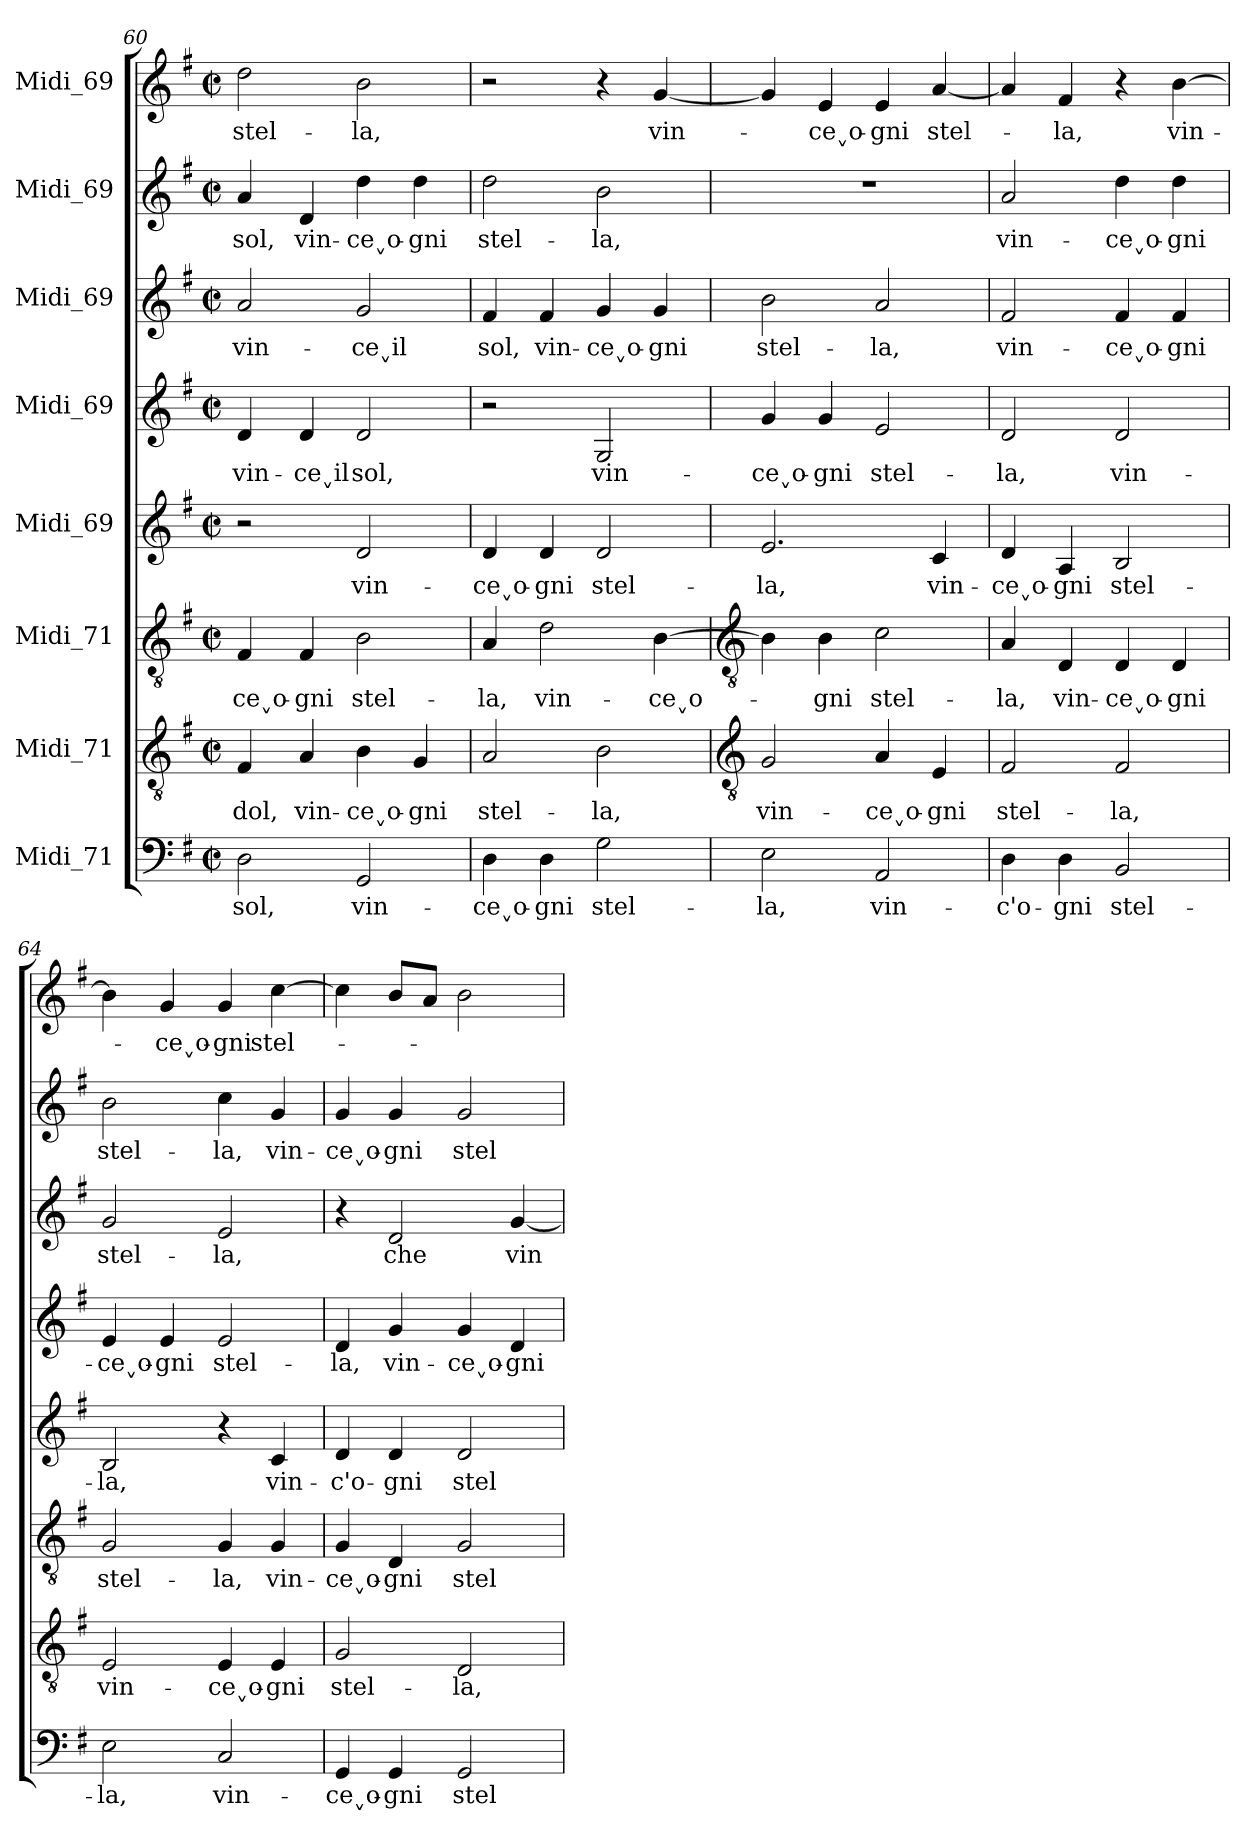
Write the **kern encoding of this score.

**kern	**text	**kern	**text	**kern	**text	**kern	**text	**kern	**text	**kern	**text	**kern	**text	**kern	**text
*part8	*part8	*part7	*part7	*part6	*part6	*part5	*part5	*part4	*part4	*part3	*part3	*part2	*part2	*part1	*part1
*staff8	*staff8	*staff7	*staff7	*staff6	*staff6	*staff5	*staff5	*staff4	*staff4	*staff3	*staff3	*staff2	*staff2	*staff1	*staff1
*I"Midi_71	*	*I"Midi_71	*	*I"Midi_71	*	*I"Midi_69	*	*I"Midi_69	*	*I"Midi_69	*	*I"Midi_69	*	*I"Midi_69	*
*clefF4	*	*clefGv2	*	*clefGv2	*	*clefG2	*	*clefG2	*	*clefG2	*	*clefG2	*	*clefG2	*
*k[f#]	*	*k[f#]	*	*k[f#]	*	*k[f#]	*	*k[f#]	*	*k[f#]	*	*k[f#]	*	*k[f#]	*
*G:	*	*G:	*	*G:	*	*G:	*	*G:	*	*G:	*	*G:	*	*G:	*
*M2/2	*	*M2/2	*	*M2/2	*	*M2/2	*	*M2/2	*	*M2/2	*	*M2/2	*	*M2/2	*
*met(c|)	*	*met(c|)	*	*met(c|)	*	*met(c|)	*	*met(c|)	*	*met(c|)	*	*met(c|)	*	*met(c|)	*
=60	=60	=60	=60	=60	=60	=60	=60	=60	=60	=60	=60	=60	=60	=60	=60
!	!LO:LY:b	!	!LO:LY:b	!	!LO:LY:b	!	!	!	!LO:LY:b	!	!LO:LY:b	!	!LO:LY:b	!	!LO:LY:b
2D	sol,	4F#	dol,	4F#	-ceˬo-	2r	.	4d	vin-	2a	vin-	4a	sol,	2dd	stel-
!	!	!	!LO:LY:b	!	!LO:LY:b	!	!	!	!LO:LY:b	!	!	!	!LO:LY:b	!	!
.	.	4A	vin-	4F#	-gni	.	.	4d	-ceˬil	.	.	4d	vin-	.	.
!	!LO:LY:b	!	!LO:LY:b	!	!LO:LY:b	!	!LO:LY:b	!	!LO:LY:b	!	!LO:LY:b	!	!LO:LY:b	!	!LO:LY:b
2GG	vin-	4B	-ceˬo-	2B	stel-	2d	vin-	2d	sol,	2g	-ceˬil	4dd	-ceˬo-	2b	-la,
!	!	!	!LO:LY:b	!	!	!	!	!	!	!	!	!	!LO:LY:b	!	!
.	.	4G	-gni	.	.	.	.	.	.	.	.	4dd	-gni	.	.
=61	=61	=61	=61	=61	=61	=61	=61	=61	=61	=61	=61	=61	=61	=61	=61
!	!LO:LY:b	!	!LO:LY:b	!	!LO:LY:b	!	!LO:LY:b	!	!	!	!LO:LY:b	!	!LO:LY:b	!	!
4D	-ceˬo-	2A	stel-	4A	-la,	4d	-ceˬo-	2r	.	4f#	sol,	2dd	stel-	2r	.
!	!LO:LY:b	!	!	!	!LO:LY:b	!	!LO:LY:b	!	!	!	!LO:LY:b	!	!	!	!
4D	-gni	.	.	2d	vin-	4d	-gni	.	.	4f#	vin-	.	.	.	.
!	!LO:LY:b	!	!LO:LY:b	!	!	!	!LO:LY:b	!	!LO:LY:b	!	!LO:LY:b	!	!LO:LY:b	!	!
2G	stel-	2B	-la,	.	.	2d	stel-	2G	vin-	4g	-ceˬo-	2b	-la,	4r	.
!	!	!	!	!	!LO:LY:b	!	!	!	!	!	!LO:LY:b	!	!	!	!LO:LY:b
.	.	.	.	[4B	-ceˬo-	.	.	.	.	4g	-gni	.	.	[4g	vin-
!!LO:LB:g=z
=62	=62	=62	=62	=62	=62	=62	=62	=62	=62	=62	=62	=62	=62	=62	=62
*	*	*clefGv2	*	*clefGv2	*	*	*	*	*	*	*	*	*	*	*
!	!LO:LY:b	!	!LO:LY:b	!	!	!	!LO:LY:b	!	!LO:LY:b	!	!LO:LY:b	!	!	!	!
2E	-la,	2G	vin-	4B]	.	2.e	-la,	4g	-ceˬo-	2b	stel-	1r	.	4g]	.
!	!	!	!	!	!LO:LY:b	!	!	!	!LO:LY:b	!	!	!	!	!	!LO:LY:b
.	.	.	.	4B	-gni	.	.	4g	-gni	.	.	.	.	4e	-ceˬo-
!	!LO:LY:b	!	!LO:LY:b	!	!LO:LY:b	!	!	!	!LO:LY:b	!	!LO:LY:b	!	!	!	!LO:LY:b
2AA	vin-	4A	-ceˬo-	2c	stel-	.	.	2e	stel-	2a	-la,	.	.	4e	-gni
!	!	!	!LO:LY:b	!	!	!	!LO:LY:b	!	!	!	!	!	!	!	!LO:LY:b
.	.	4E	-gni	.	.	4c	vin-	.	.	.	.	.	.	[4a	stel-
=63	=63	=63	=63	=63	=63	=63	=63	=63	=63	=63	=63	=63	=63	=63	=63
!	!LO:LY:b	!	!LO:LY:b	!	!LO:LY:b	!	!LO:LY:b	!	!LO:LY:b	!	!LO:LY:b	!	!LO:LY:b	!	!
4D	-c'o-	2F#	stel-	4A	-la,	4d	-ceˬo-	2d	-la,	2f#	vin-	2a	vin-	4a]	.
!	!LO:LY:b	!	!	!	!LO:LY:b	!	!LO:LY:b	!	!	!	!	!	!	!	!LO:LY:b
4D	-gni	.	.	4D	vin-	4A	-gni	.	.	.	.	.	.	4f#	-la,
!	!LO:LY:b	!	!LO:LY:b	!	!LO:LY:b	!	!LO:LY:b	!	!LO:LY:b	!	!LO:LY:b	!	!LO:LY:b	!	!
2BB	stel-	2F#	-la,	4D	-ceˬo-	2B	stel-	2d	vin-	4f#	-ceˬo-	4dd	-ceˬo-	4r	.
!	!	!	!	!	!LO:LY:b	!	!	!	!	!	!LO:LY:b	!	!LO:LY:b	!	!LO:LY:b
.	.	.	.	4D	-gni	.	.	.	.	4f#	-gni	4dd	-gni	[4b	vin-
=64	=64	=64	=64	=64	=64	=64	=64	=64	=64	=64	=64	=64	=64	=64	=64
!	!LO:LY:b	!	!LO:LY:b	!	!LO:LY:b	!	!LO:LY:b	!	!LO:LY:b	!	!LO:LY:b	!	!LO:LY:b	!	!
2E	-la,	2E	vin-	2G	stel-	2B	-la,	4e	-ceˬo-	2g	stel-	2b	stel-	4b]	.
!	!	!	!	!	!	!	!	!	!LO:LY:b	!	!	!	!	!	!LO:LY:b
.	.	.	.	.	.	.	.	4e	-gni	.	.	.	.	4g	-ceˬo-
!	!LO:LY:b	!	!LO:LY:b	!	!LO:LY:b	!	!	!	!LO:LY:b	!	!LO:LY:b	!	!LO:LY:b	!	!LO:LY:b
2C	vin-	4E	-ceˬo-	4G	-la,	4r	.	2e	stel-	2e	-la,	4cc	-la,	4g	-gni
!	!	!	!LO:LY:b	!	!LO:LY:b	!	!LO:LY:b	!	!	!	!	!	!LO:LY:b	!	!LO:LY:b
.	.	4E	-gni	4G	vin-	4c	vin-	.	.	.	.	4g	vin-	[4cc	stel-
=65	=65	=65	=65	=65	=65	=65	=65	=65	=65	=65	=65	=65	=65	=65	=65
!	!LO:LY:b	!	!LO:LY:b	!	!LO:LY:b	!	!LO:LY:b	!	!LO:LY:b	!	!	!	!LO:LY:b	!	!
4GG	-ceˬo-	2G	stel-	4G	-ceˬo-	4d	-c'o-	4d	-la,	4r	.	4g	-ceˬo-	4cc]	.
!	!LO:LY:b	!	!	!	!LO:LY:b	!	!LO:LY:b	!	!LO:LY:b	!	!LO:LY:b	!	!LO:LY:b	!	!
4GG	-gni	.	.	4D	-gni	4d	-gni	4g	vin-	2d	che	4g	-gni	8bL	.
.	.	.	.	.	.	.	.	.	.	.	.	.	.	8aJ	.
!	!LO:LY:b	!	!LO:LY:b	!	!LO:LY:b	!	!LO:LY:b	!	!LO:LY:b	!	!	!	!LO:LY:b	!	!
2GG	stel-	2D	-la,	2G	stel-	2d	stel-	4g	-ceˬo-	.	.	2g	stel-	2b	.
!	!	!	!	!	!	!	!	!	!LO:LY:b	!	!LO:LY:b	!	!	!	!
.	.	.	.	.	.	.	.	4d	-gni	[4g	vin-	.	.	.	.
=	=	=	=	=	=	=	=	=	=	=	=	=	=	=	=
*-	*-	*-	*-	*-	*-	*-	*-	*-	*-	*-	*-	*-	*-	*-	*-
